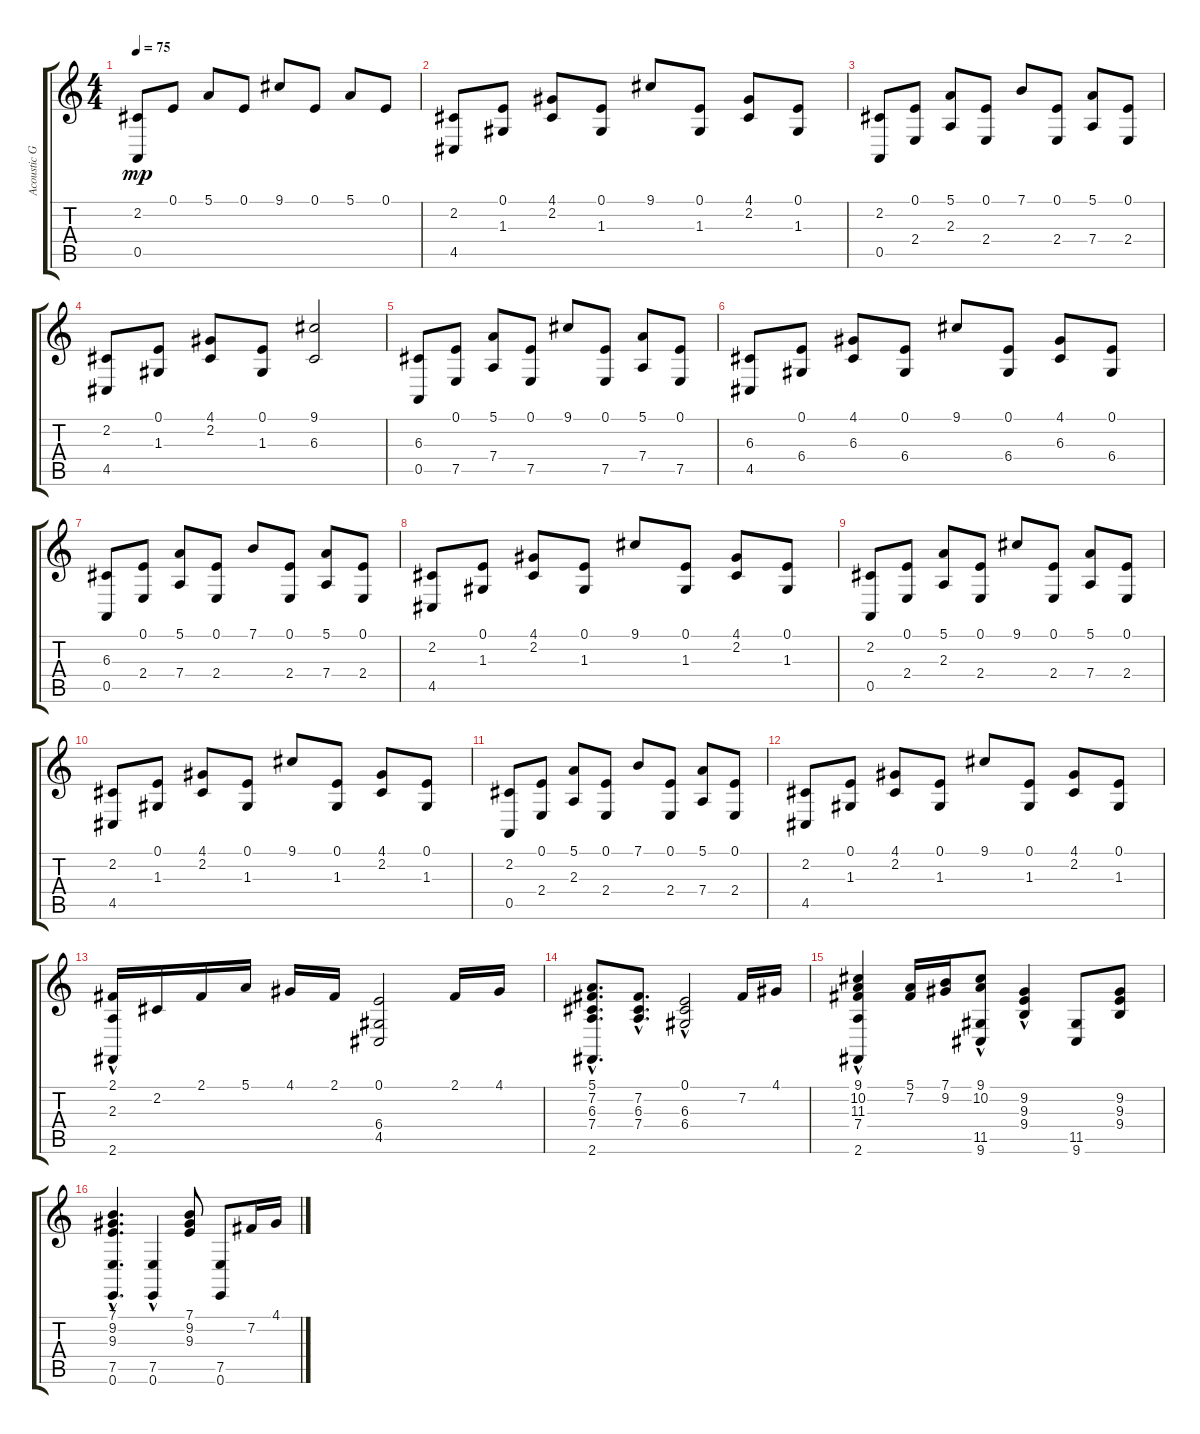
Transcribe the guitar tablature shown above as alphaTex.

\track ("Acoustic Grand Piano" "Acoustic G") {instrument acousticgrandpiano}
\staff {score tabs}
\tuning (E4 B3 G3 D3 A2 E2) {hide}
\ts (4 4)
\tempo 75
\clef g2
\ks c
(2.2 0.5).8{dy mp instrument acousticgrandpiano} 0.1.8 5.1.8 0.1.8 9.1.8 0.1.8 5.1.8 0.1.8 |
(2.2 4.5).8 (0.1 1.3).8 (4.1 2.2).8 (0.1 1.3).8 9.1.8 (0.1 1.3).8 (4.1 2.2).8 (0.1 1.3).8 |
(2.2 0.5).8 (0.1 2.4).8 (5.1 2.3).8 (0.1 2.4).8 7.1.8 (0.1 2.4).8 (5.1 7.4).8 (0.1 2.4).8 |
(2.2 4.5).8 (0.1 1.3).8 (4.1 2.2).8 (0.1 1.3).8 (9.1 6.3).2 |
(6.3 0.5).8 (0.1 7.5).8 (5.1 7.4).8 (0.1 7.5).8 9.1.8 (0.1 7.5).8 (5.1 7.4).8 (0.1 7.5).8 |
(6.3 4.5).8 (0.1 6.4).8 (4.1 6.3).8 (0.1 6.4).8 9.1.8 (0.1 6.4).8 (4.1 6.3).8 (0.1 6.4).8 |
(6.3 0.5).8 (0.1 2.4).8 (5.1 7.4).8 (0.1 2.4).8 7.1.8 (0.1 2.4).8 (5.1 7.4).8 (0.1 2.4).8 |
(2.2 4.5).8 (0.1 1.3).8 (4.1 2.2).8 (0.1 1.3).8 9.1.8 (0.1 1.3).8 (4.1 2.2).8 (0.1 1.3).8 |
(2.2 0.5).8 (0.1 2.4).8 (5.1 2.3).8 (0.1 2.4).8 9.1.8 (0.1 2.4).8 (5.1 7.4).8 (0.1 2.4).8 |
(2.2 4.5).8 (0.1 1.3).8 (4.1 2.2).8 (0.1 1.3).8 9.1.8 (0.1 1.3).8 (4.1 2.2).8 (0.1 1.3).8 |
(2.2 0.5).8 (0.1 2.4).8 (5.1 2.3).8 (0.1 2.4).8 7.1.8 (0.1 2.4).8 (5.1 7.4).8 (0.1 2.4).8 |
(2.2 4.5).8 (0.1 1.3).8 (4.1 2.2).8 (0.1 1.3).8 9.1.8 (0.1 1.3).8 (4.1 2.2).8 (0.1 1.3).8 |
(2.1 2.3{hac} 2.6{hac}).16 2.2.16 2.1.16 5.1.16 4.1.16 2.1.16 (0.1 6.4 4.5).2 2.1.16 4.1.16 |
(5.1{hac} 7.2{hac} 6.3{hac} 7.4{hac} 2.6{hac}).8{d} (7.2{hac} 6.3{hac} 7.4{hac}).8{d} (0.1{hac} 6.3{hac} 6.4{hac}).2 7.2.16 4.1.16 |
(9.1 10.2 11.3 7.4{hac} 2.6{hac}).4 (5.1 7.2).16 (7.1 9.2).16 (9.1 10.2 11.5{hac} 9.6{hac}).8 (9.2{hac} 9.3{hac} 9.4{hac}).4 (11.5 9.6).8 (9.2 9.3 9.4).8 |
(7.1 9.2 9.3 7.5{hac} 0.6{hac}).4{d} (7.5{hac} 0.6{hac}).4 (7.1 9.2 9.3).8 (7.5 0.6).8 7.2.16 4.1.16
